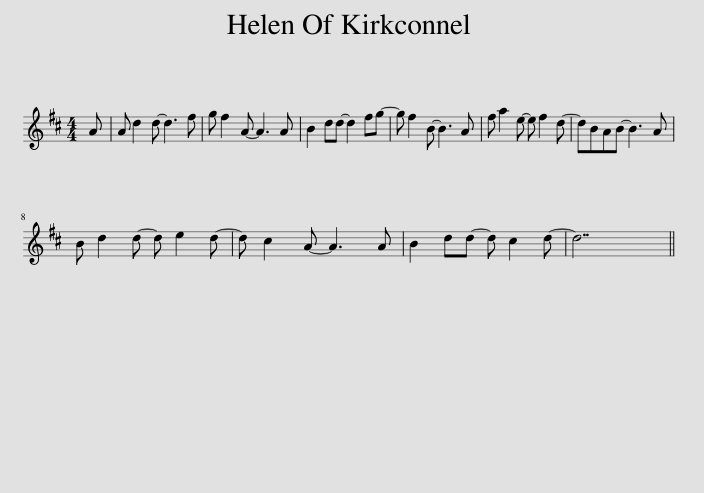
X:1
L:1/8
M:4/4
I:linebreak $
K:D
V:1 treble
V:1
 A | A d2 d- d3 f | g f2 A- A3 A | B2 dd- d2 fg- | g f2 B- B3 A | %5
 f a2 e- e f2 d- | dBAB- B3 A |$ B d2 d- d e2 d- | d c2 A- A3 A | B2 dd- d c2 d- | %10
 d7 || %11
